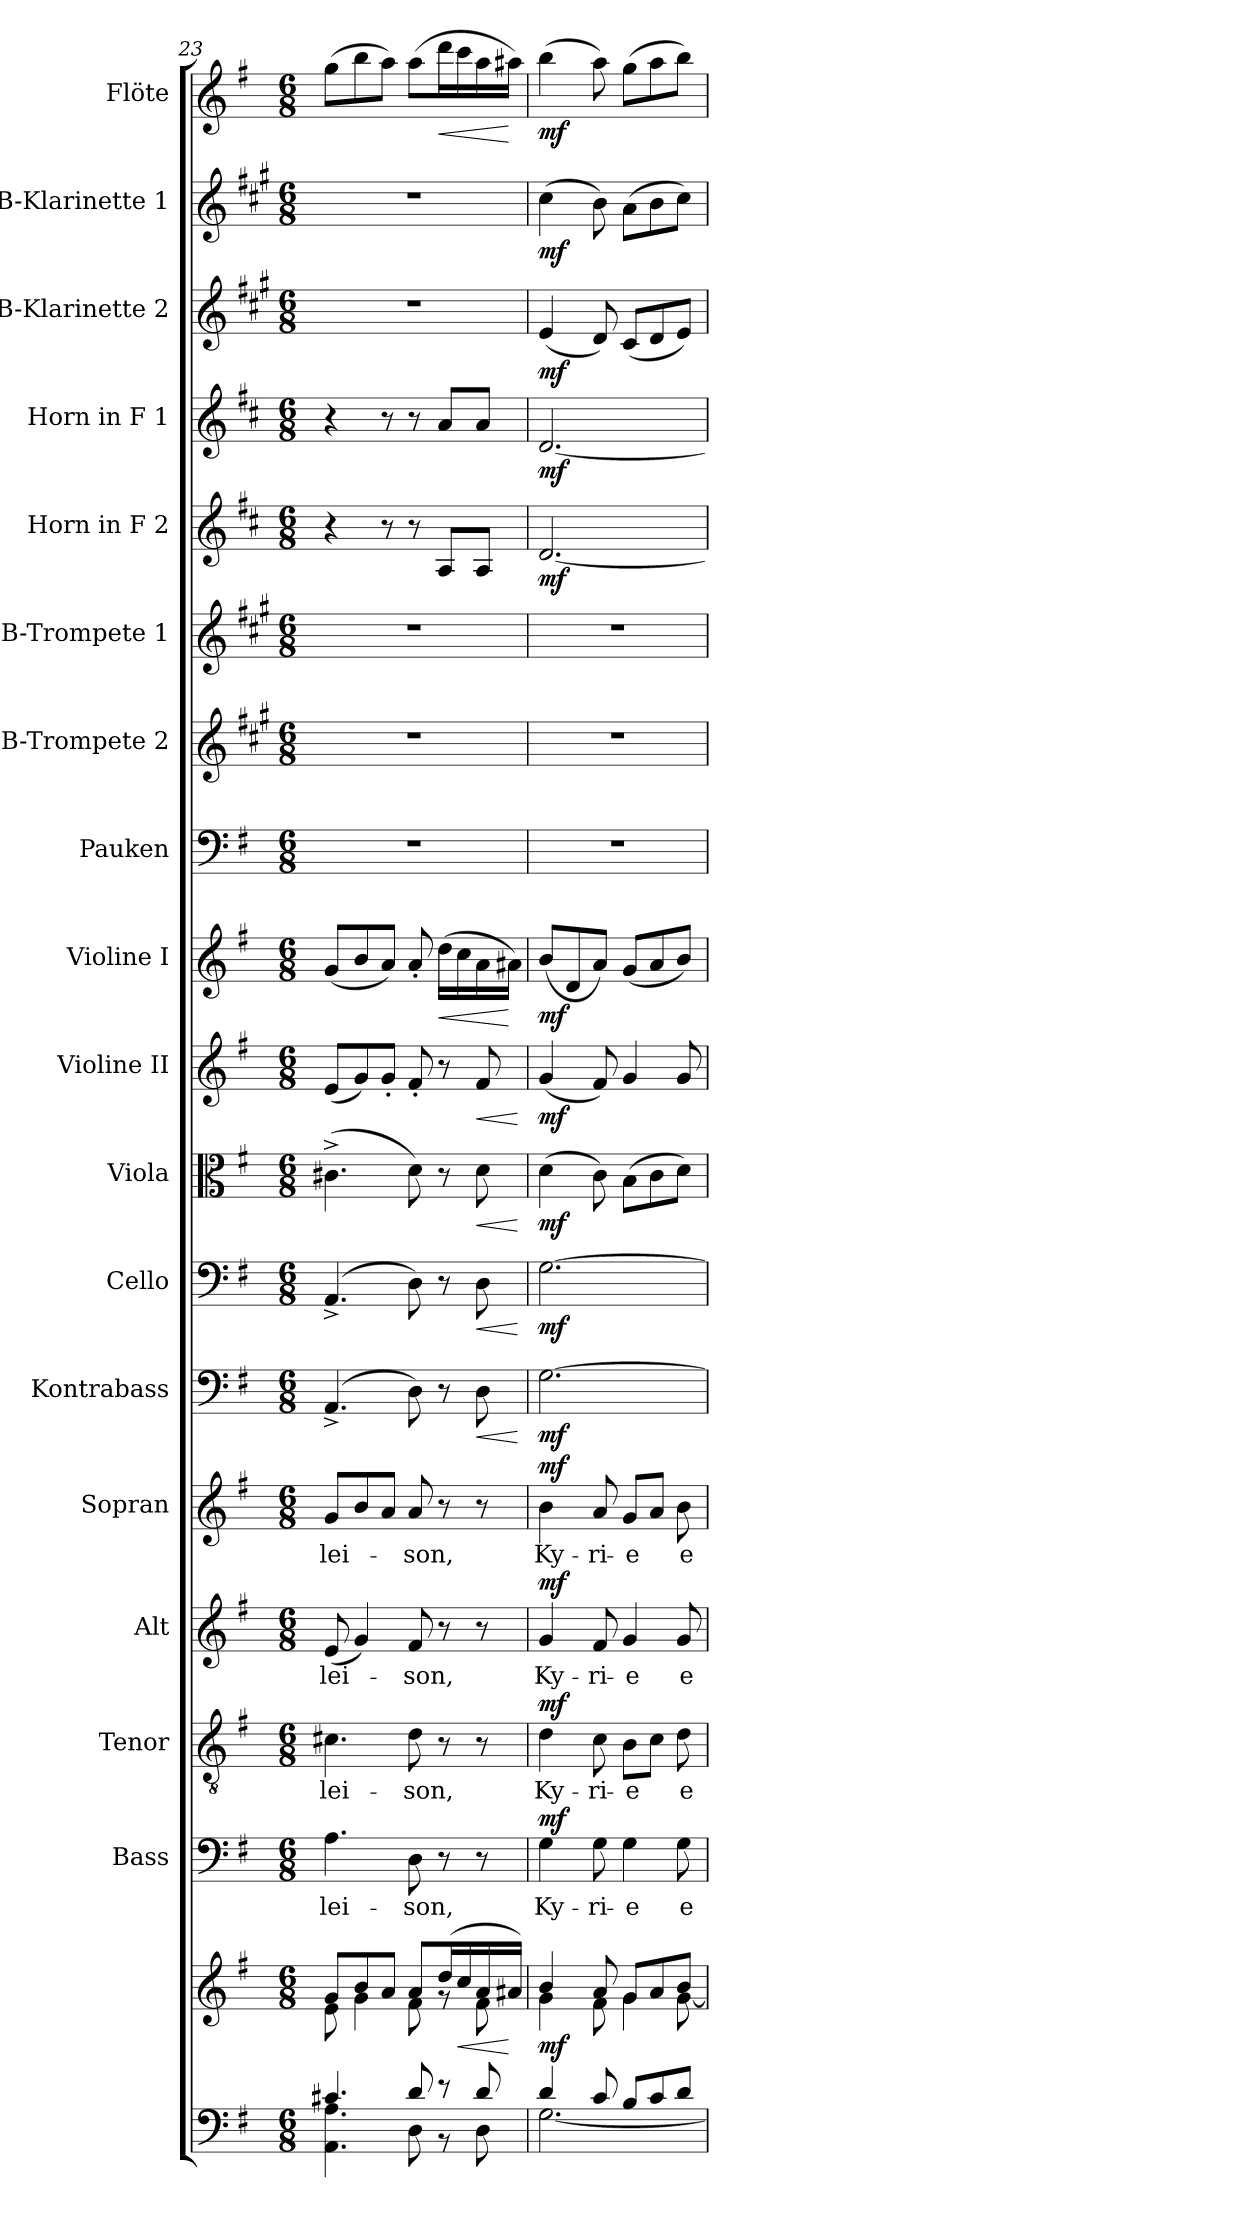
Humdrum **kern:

**kern	**kern	**dynam	**kern	**text	**dynam	**kern	**text	**dynam	**kern	**text	**dynam	**kern	**text	**dynam	**kern	**dynam	**kern	**dynam	**kern	**dynam	**kern	**dynam	**kern	**dynam	**kern	**kern	**kern	**kern	**dynam	**kern	**dynam	**kern	**dynam	**kern	**dynam	**kern	**dynam
*part18	*part18	*part18	*part17	*part17	*part17	*part16	*part16	*part16	*part15	*part15	*part15	*part14	*part14	*part14	*part13	*part13	*part12	*part12	*part11	*part11	*part10	*part10	*part9	*part9	*part8	*part7	*part6	*part5	*part5	*part4	*part4	*part3	*part3	*part2	*part2	*part1	*part1
*staff19	*staff18	*staff18/19	*staff17	*staff17	*staff17	*staff16	*staff16	*staff16	*staff15	*staff15	*staff15	*staff14	*staff14	*staff14	*staff13	*staff13	*staff12	*staff12	*staff11	*staff11	*staff10	*staff10	*staff9	*staff9	*staff8	*staff7	*staff6	*staff5	*staff5	*staff4	*staff4	*staff3	*staff3	*staff2	*staff2	*staff1	*staff1
*	*	*	*I"Bass	*	*	*I"Tenor	*	*	*I"Alt	*	*	*I"Sopran	*	*	*I"Kontrabass	*	*I"Cello	*	*I"Viola	*	*I"Violine II	*	*I"Violine I	*	*I"Pauken	*I"B-Trompete 2	*I"B-Trompete 1	*I"Horn in F 2	*	*I"Horn in F 1	*	*I"B-Klarinette 2	*	*I"B-Klarinette 1	*	*I"Flöte	*
*	*	*	*I'B.	*	*	*I'T.	*	*	*I'A.	*	*	*I'S.	*	*	*I'Kb.	*	*	*	*I'Vla.	*	*I'Vl. II	*	*I'Vl. I	*	*I'Pk.	*I'Trp. 2	*I'Trp. 1	*	*	*	*	*I'Kl. 2	*	*I'Kl. 1	*	*I'Fl.	*
*clefF4	*clefG2	*	*clefF4	*	*	*clefGv2	*	*	*clefG2	*	*	*clefG2	*	*	*clefF4	*	*clefF4	*	*clefC3	*	*clefG2	*	*clefG2	*	*clefF4	*clefG2	*clefG2	*clefG2	*	*clefG2	*	*clefG2	*	*clefG2	*	*clefG2	*
*	*	*	*	*	*	*	*	*	*	*	*	*	*	*	*ITrd7c12	*	*	*	*	*	*	*	*	*	*	*ITrd1c2	*ITrd1c2	*ITrd4c7	*	*ITrd4c7	*	*ITrd1c2	*	*ITrd1c2	*	*	*
*k[f#]	*k[f#]	*	*k[f#]	*	*	*k[f#]	*	*	*k[f#]	*	*	*k[f#]	*	*	*k[f#]	*	*k[f#]	*	*k[f#]	*	*k[f#]	*	*k[f#]	*	*k[f#]	*k[f#]	*k[f#]	*k[f#]	*	*k[f#]	*	*k[f#]	*	*k[f#]	*	*k[f#]	*
*G:	*G:	*	*G:	*	*	*G:	*	*	*G:	*	*	*G:	*	*	*G:	*	*G:	*	*G:	*	*G:	*	*G:	*	*G:	*G:	*G:	*G:	*	*G:	*	*G:	*	*G:	*	*G:	*
*M6/8	*M6/8	*	*M6/8	*	*	*M6/8	*	*	*M6/8	*	*	*M6/8	*	*	*M6/8	*	*M6/8	*	*M6/8	*	*M6/8	*	*M6/8	*	*M6/8	*M6/8	*M6/8	*M6/8	*	*M6/8	*	*M6/8	*	*M6/8	*	*M6/8	*
=23	=23	=23	=23	=23	=23	=23	=23	=23	=23	=23	=23	=23	=23	=23	=23	=23	=23	=23	=23	=23	=23	=23	=23	=23	=23	=23	=23	=23	=23	=23	=23	=23	=23	=23	=23	=23	=23
*^	*^	*	*	*	*	*	*	*	*	*	*	*	*	*	*	*	*	*	*	*	*	*	*	*	*	*	*	*	*	*	*	*	*	*	*	*	*
!	!	!	!	!	!	!LO:LY:b	!	!	!LO:LY:b	!	!	!LO:LY:b	!	!	!LO:LY:b	!	!	!	!	!	!	!	!	!	!	!	!	!	!	!	!	!	!	!	!	!	!	!	!
4.c#X/	4.AA\ 4.A\	8g/L	8e\	.	4.A\	-lei-	.	4.c#X\	-lei-	.	(<8e/	-lei-	.	8g/L	-lei-	.	(4.AAA^</	.	(4.AA^</	.	(>4.c#X^>\	.	(<8e/L	.	(<8g/L	.	2.r	2.r	2.r	4r	.	4r	.	2.r	.	2.r	.	(>8gg\L	.
.	.	8b/	4g\	.	.	.	.	.	.	.	4g/)	.	.	8b/	.	.	.	.	.	.	.	.	8g/)	.	8b/	.	.	.	.	.	.	.	.	.	.	.	.	8bb\	.
.	.	8a/J	.	.	.	.	.	.	.	.	.	.	.	8a/J	.	.	.	.	.	.	.	.	8g'</J	.	8a/J)	.	.	.	.	8r	.	8r	.	.	.	.	.	8aa\J)	.
!	!	!	!	!	!	!LO:LY:b	!	!	!LO:LY:b	!	!	!LO:LY:b	!	!	!LO:LY:b	!	!	!	!	!	!	!	!	!	!	!	!	!	!	!	!	!	!	!	!	!	!	!	!
8d/	8D\	8a/L	8f#\	.	8D\	-son,	.	8d\	-son,	.	8f#/	-son,	.	8a/	-son,	.	8DD\)	.	8D\)	.	8d\)	.	8f#'</	.	8a'</	.	.	.	.	8r	.	8r	.	.	.	.	.	(>8aa\L	.
!	!	!	!	!	!	!	!	!	!	!	!	!	!	!	!	!	!	!	!	!	!	!	!	!	!	!LO:HP:b	!	!	!	!	!	!	!	!	!	!	!	!	!LO:HP:b
8r	8r	(>16dd/L	8rf	.	8r	.	.	8r	.	.	8r	.	.	8r	.	.	8r	.	8r	.	8r	.	8r	.	(>16dd\LL	<	.	.	.	8D/L	.	8d/L	.	.	.	.	.	16ddd\L	<
!	!	!	!	!LO:HP:b	!	!	!	!	!	!	!	!	!	!	!	!	!	!	!	!	!	!	!	!	!	!	!	!	!	!	!	!	!	!	!	!	!	!	!
.	.	16cc/	.	<	.	.	.	.	.	.	.	.	.	.	.	.	.	.	.	.	.	.	.	.	16cc\	.	.	.	.	.	.	.	.	.	.	.	.	16ccc\	.
!	!	!	!	!	!	!	!	!	!	!	!	!	!	!	!	!	!	!LO:HP:b	!	!LO:HP:b	!	!LO:HP:b	!	!LO:HP:b	!	!	!	!	!	!	!	!	!	!	!	!	!	!	!
8d/	8D\	16a/	8f#\	.	8r	.	.	8r	.	.	8r	.	.	8r	.	.	8DD\	<	8D\	<	8d\	<	8f#/	<	16a\	.	.	.	.	8D/J	.	8d/J	.	.	.	.	.	16aa\	.
.	.	16a#X/JJ)	.	[	.	.	.	.	.	.	.	.	.	.	.	.	.	.	.	.	.	.	.	.	16a#X\JJ)	[	.	.	.	.	.	.	.	.	.	.	.	16aa#X\JJ)	[
*v	*v	*	*	*	*	*	*	*	*	*	*	*	*	*	*	*	*	*	*	*	*	*	*	*	*	*	*	*	*	*	*	*	*	*	*	*	*	*	*
*	*v	*v	*	*	*	*	*	*	*	*	*	*	*	*	*	*	*	*	*	*	*	*	*	*	*	*	*	*	*	*	*	*	*	*	*	*	*	*
.	.	.	.	.	.	.	.	.	.	.	.	.	.	.	.	[	.	[	.	[	.	[	.	.	.	.	.	.	.	.	.	.	.	.	.	.	.
=24	=24	=24	=24	=24	=24	=24	=24	=24	=24	=24	=24	=24	=24	=24	=24	=24	=24	=24	=24	=24	=24	=24	=24	=24	=24	=24	=24	=24	=24	=24	=24	=24	=24	=24	=24	=24	=24
*^	*^	*	*	*	*	*	*	*	*	*	*	*	*	*	*	*	*	*	*	*	*	*	*	*	*	*	*	*	*	*	*	*	*	*	*	*	*
!	!	!	!	!LO:DY:b	!	!LO:LY:b	!LO:DY:a	!	!LO:LY:b	!LO:DY:a	!	!LO:LY:b	!LO:DY:a	!	!LO:LY:b	!LO:DY:a	!	!LO:DY:b	!	!LO:DY:b	!	!LO:DY:b	!	!LO:DY:b	!	!LO:DY:b	!	!	!	!	!LO:DY:b	!	!LO:DY:b	!	!LO:DY:b	!	!LO:DY:b	!	!LO:DY:b
4d/	[<2.G\	4b/	4g\	mf	4G\	Ky-	mf	4d\	Ky-	mf	4g/	Ky-	mf	4b\	Ky-	mf	[2.GG\	mf	[2.G\	mf	(>4d\	mf	(<4g/	mf	(<8b/L	mf	2.r	2.r	2.r	[2.G/	mf	[2.G/	mf	(<4d/	mf	(>4b\	mf	(>4bb\	mf
.	.	.	.	.	.	.	.	.	.	.	.	.	.	.	.	.	.	.	.	.	.	.	.	.	8d/	.	.	.	.	.	.	.	.	.	.	.	.	.	.
!	!	!	!	!	!	!LO:LY:b	!	!	!LO:LY:b	!	!	!LO:LY:b	!	!	!LO:LY:b	!	!	!	!	!	!	!	!	!	!	!	!	!	!	!	!	!	!	!	!	!	!	!	!
8c/	.	8a/	8f#\	.	8G\	-ri-	.	8c\	-ri-	.	8f#/	-ri-	.	8a/	-ri-	.	.	.	.	.	8c\)	.	8f#/)	.	8a/J)	.	.	.	.	.	.	.	.	8c/)	.	8a\)	.	8aa\)	.
!	!	!	!	!	!	!LO:LY:b	!	!	!LO:LY:b	!	!	!LO:LY:b	!	!	!LO:LY:b	!	!	!	!	!	!	!	!	!	!	!	!	!	!	!	!	!	!	!	!	!	!	!	!
8B/L	.	8g/L	4g\	.	4G\	-e	.	8B\L	-e	.	4g/	-e	.	8g/L	-e	.	.	.	.	.	(>8B\L	.	4g/	.	(<8g/L	.	.	.	.	.	.	.	.	(<8B/L	.	(>8g\L	.	(>8gg\L	.
8c/	.	8a/	.	.	.	.	.	8c\J	.	.	.	.	.	8a/J	.	.	.	.	.	.	8c\	.	.	.	8a/	.	.	.	.	.	.	.	.	8c/	.	8a\	.	8aa\	.
!	!	!	!	!	!	!LO:LY:b	!	!	!LO:LY:b	!	!	!LO:LY:b	!	!	!LO:LY:b	!	!	!	!	!	!	!	!	!	!	!	!	!	!	!	!	!	!	!	!	!	!	!	!
8d/J	.	8b/J	[<8g\	.	8G\	e-	.	8d\	e-	.	8g/	e-	.	8b\	e-	.	.	.	.	.	8d\J)	.	8g/	.	8b/J)	.	.	.	.	.	.	.	.	8d/J)	.	8b\J)	.	8bb\J)	.
*v	*v	*	*	*	*	*	*	*	*	*	*	*	*	*	*	*	*	*	*	*	*	*	*	*	*	*	*	*	*	*	*	*	*	*	*	*	*	*	*
*	*v	*v	*	*	*	*	*	*	*	*	*	*	*	*	*	*	*	*	*	*	*	*	*	*	*	*	*	*	*	*	*	*	*	*	*	*	*	*
=	=	=	=	=	=	=	=	=	=	=	=	=	=	=	=	=	=	=	=	=	=	=	=	=	=	=	=	=	=	=	=	=	=	=	=	=	=
*-	*-	*-	*-	*-	*-	*-	*-	*-	*-	*-	*-	*-	*-	*-	*-	*-	*-	*-	*-	*-	*-	*-	*-	*-	*-	*-	*-	*-	*-	*-	*-	*-	*-	*-	*-	*-	*-
